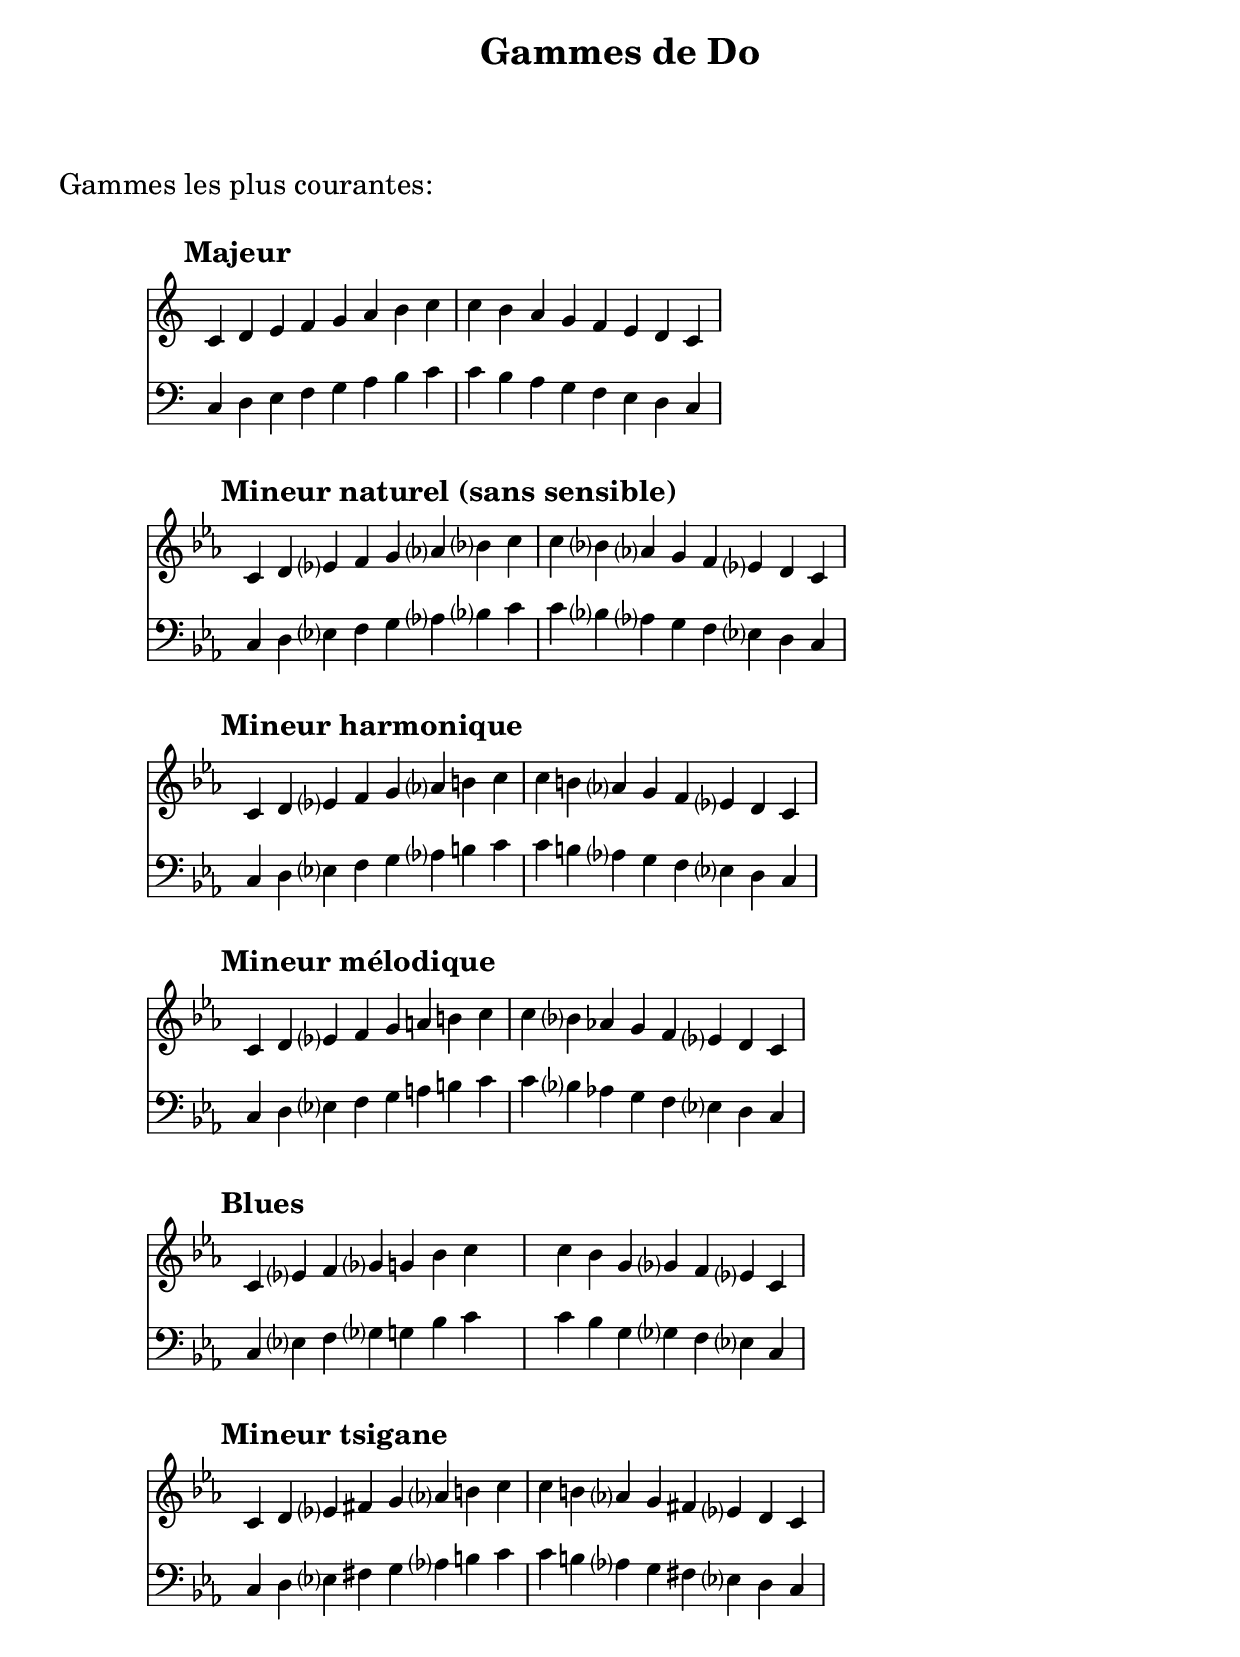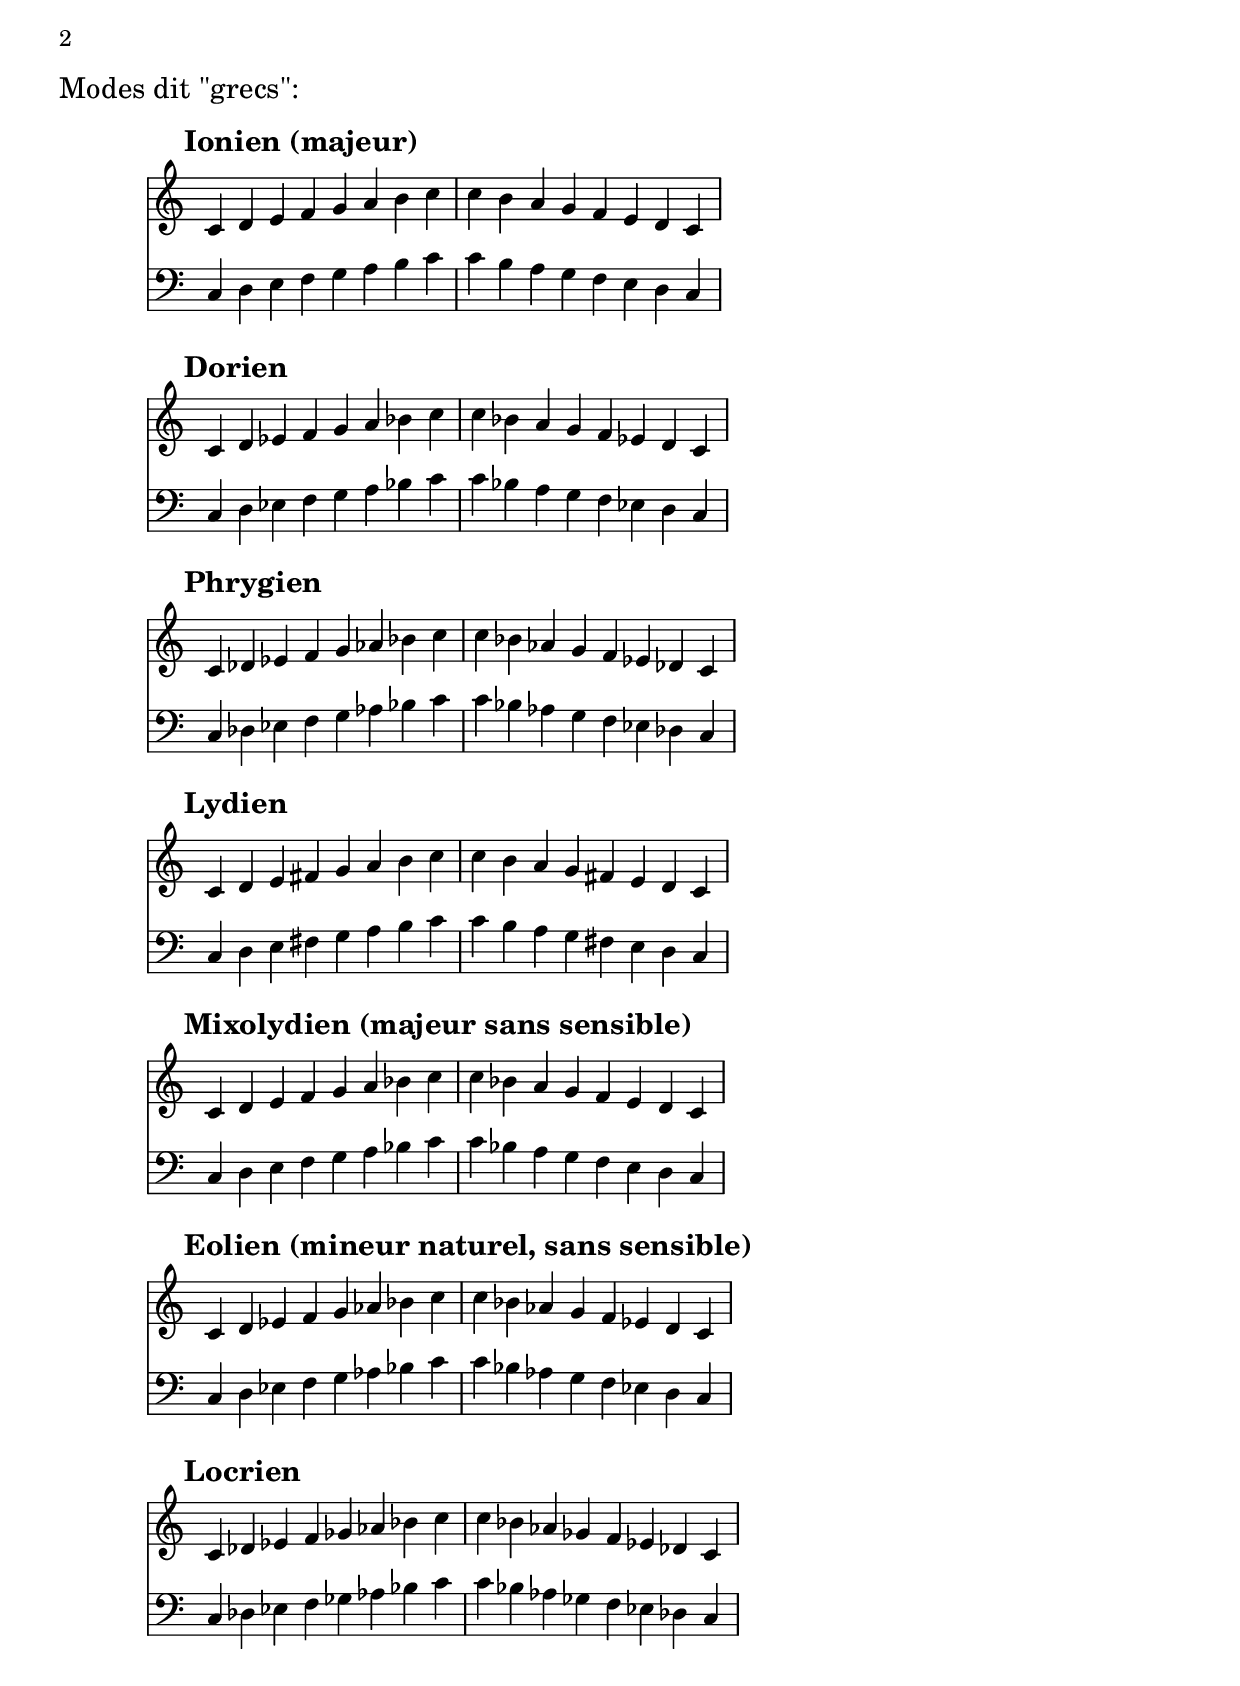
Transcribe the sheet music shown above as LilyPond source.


% -------------------------------------------------------------------------

\include "../CommonSettings.ly"


% -------------------------------------------------------------------------

\markup \vspace #2

\markup {\huge "Gammes les plus courantes:"}

\markup \vspace #1


% -------------------------------------------------------------------------
% Some usual scales
% -------------------------------------------------------------------------


cMajor = {
<<
  \new Staff {
    \clef treble
    \key c \major
    \myStaffAndTimeSettings
    \myTempoMark #2.0 #"Majeur"
    \transpose c c 
    \relative c' {
      \CMajorScale
    }
  }

  \new Staff {
    \clef bass
    \key c \major
    \myStaffAndTimeSettings
    \transpose c c 
    \relative c {
      \CMajorScale
    }
  }
>>
}


% -------------------------------------------------------------------------

cNaturalMinor = {
<<
  \new Staff {
    \clef treble
    \key c \minor
    \myStaffAndTimeSettings
    \myTempoMark #2.0 #"Mineur naturel (sans sensible)"
    \transpose c c 
    \relative c' {
      \CNaturalMinorScale
    }
  }

  \new Staff {
    \clef bass
    \key c \minor
    \myStaffAndTimeSettings
    \transpose c c 
    \relative c {
      \CNaturalMinorScale
    }
  }
>>
}


% -------------------------------------------------------------------------

cHarmonicMinor = {
<<
  \new Staff {
    \clef treble
    \key c \minor
    \myStaffAndTimeSettings
    \myTempoMark #2.0 #"Mineur harmonique"
    \transpose c c 
    \relative c' {
      \CHarmonicMinorScale
    }
  }

  \new Staff {
    \clef bass
    \key c \minor
    \myStaffAndTimeSettings
    \transpose c c 
    \relative c {
      \CHarmonicMinorScale
    }
  }
>>
}


% -------------------------------------------------------------------------

cMelodicMinor = {
<<
  \new Staff {
    \clef treble
    \key c \minor
    \myStaffAndTimeSettings
    \myTempoMark #2.0 #"Mineur mélodique"
    \transpose c c 
    \relative c' {
      \CMelodicMinorScale
    }
  }

  \new Staff {
    \clef bass
    \key c \minor
    \myStaffAndTimeSettings
    \transpose c c 
    \relative c {
      \CMelodicMinorScale
    }
  }
>>
}


% -------------------------------------------------------------------------

cDorianMinor = {
<<
  \new Staff {
    \clef treble
    \key c \minor
    \myStaffAndTimeSettings
    \myTempoMark #2.0 #"Mineur dorien"
    \transpose c c 
    \relative c' {
      \CDorianMinorScale
    }
  }

  \new Staff {
    \clef bass
    \key c \minor
    \myStaffAndTimeSettings
    \transpose c c 
    \relative c {
      \CDorianMinorScale
    }
  }
>>
}


% -------------------------------------------------------------------------

cPhrygianMinor = {
<<
  \new Staff {
    \clef treble
    \key c \minor
    \myStaffAndTimeSettings
    \myTempoMark #2.0 #"Mineur phrygien"
    \transpose c c 
    \relative c' {
      \CPhrygianMinorScale
    }
  }

  \new Staff {
    \clef bass
    \key c \minor
    \myStaffAndTimeSettings
    \transpose c c 
    \relative c {
      \CPhrygianMinorScale
    }
  }
>>
}


% -------------------------------------------------------------------------

cBlues = {
<<
  \new Staff {
    \clef treble
    \key c \minor
    \myStaffAndTimeSettings
    \myTempoMark #2.0 #"Blues"
    \transpose c c 
    \relative c' {
      \CBluesScale
    }
  }

  \new Staff {
    \clef bass
    \key c \minor
    \myStaffAndTimeSettings
    \myTempoMark #2.0 #"Blues"
    \transpose c c 
    \relative c {
      \CBluesScale
    }
  }
>>
}


% -------------------------------------------------------------------------

cGypsyMinor = {
<<
  \new Staff {
    \clef treble
    \key c \minor
    \myStaffAndTimeSettings
    \myTempoMark #2.0 #"Mineur tsigane"
    \transpose c c 
    \relative c' {
      \CGypsyScale
    }
  }

  \new Staff {
    \clef bass
    \key c \minor
    \myStaffAndTimeSettings
    \myTempoMark #2.0 #"Mineur tsigane"
    \transpose c c 
    \relative c {
      \CGypsyScale
    }
  }
>>
}


% -------------------------------------------------------------------------
% The so-called "greek" modes, built from the white keys of the piano
% -------------------------------------------------------------------------


cIonian = {
<<
  \new Staff {
    \clef treble
    \key c \major
    \myStaffAndTimeSettings
    \myTempoMark #2.0 #"Ionien (majeur)"
    \transpose c c 
    \relative c' {
      \CIonianScale
    }
  }

  \new Staff {
    \clef bass
    \key c \major
    \myStaffAndTimeSettings
    \transpose c c 
    \relative c {
      \CIonianScale
    }
  }
>>
}


cDorian = {
<<
  \new Staff {
    \clef treble
    \key c \major
    \myStaffAndTimeSettings
    \myTempoMark #2.0 #"Dorien"
    \transpose d c 
    \relative c' {
      \DDorianScale
    }
  }

  \new Staff {
    \clef bass
    \key c \major
    \myStaffAndTimeSettings
    \transpose d c 
    \relative c {
      \DDorianScale
    }
  }
>>
}


cPhrygian = {
<<
  \new Staff {
    \clef treble
    \key c \major
    \myStaffAndTimeSettings
    \myTempoMark #2.0 #"Phrygien"
    \transpose e c 
    \relative c' {
      \EPhrygianScale
    }
  }

  \new Staff {
    \clef bass
    \key c \major
    \myStaffAndTimeSettings
    \transpose e c 
    \relative c {
      \EPhrygianScale
    }
  }
>>
}


cLydian = {
<<
  \new Staff {
    \clef treble
    \key c \major
    \myStaffAndTimeSettings
    \myTempoMark #2.0 #"Lydien"
    \transpose f c 
    \relative c' {
      \FLydianScale
    }
  }

  \new Staff {
    \clef bass
    \key c \major
    \myStaffAndTimeSettings
    \transpose f c 
    \relative c {
      \FLydianScale
    }
  }
>>
}


cMixolydian = {
<<
  \new Staff {
    \clef treble
    \key c \major
    \myStaffAndTimeSettings
    \myTempoMark #2.0 #"Mixolydien (majeur sans sensible)"
    \transpose g, c 
    \relative c' {
      \GMixolydianScale
    }
  }

  \new Staff {
    \clef bass
    \key c \major
    \myStaffAndTimeSettings
    \transpose g, c 
    \relative c {
      \GMixolydianScale
    }
  }
>>
}


cEolian = {
<<
  \new Staff {
    \clef treble
    \key c \major
    \myStaffAndTimeSettings
    \myTempoMark #2.0 #"Eolien (mineur naturel, sans sensible)"
    \transpose a, c 
    \relative c' {
      \AEolianScale
    }
  }

  \new Staff {
    \clef bass
    \key c \major
    \myStaffAndTimeSettings
    \transpose a, c 
    \relative c {
      \AEolianScale
    }
  }
>>
}


cLocrian = {
<<
  \new Staff {
    \clef treble
    \key c \major
    \myStaffAndTimeSettings
    \myTempoMark #2.0 #"Locrien"
    \transpose b, c 
    \relative c' {
      \BLocrianScale
    }
  }

  \new Staff {
    \clef bass
    \key c \major
    \myStaffAndTimeSettings
    \transpose b, c 
    \relative c {
      \BLocrianScale
    }
  }
>>
}


% -------------------------------------------------------------------------

\header{
  title = "Gammes de Do"
  subtitle = " "
}


% -------------------------------------------------------------------------

\score {
  \cMajor
}

\score {
  \cNaturalMinor
}

\score {
  \cHarmonicMinor
}

\score {
  \cMelodicMinor
}

\score {
  \cBlues
}

\score {
  \cGypsyMinor
}


% -------------------------------------------------------------------------

\markup \vspace #2

\pageBreak

\markup \vspace #0.5

\markup {\huge "Modes dit \"grecs\":"}

\markup \vspace #0.5


% -------------------------------------------------------------------------

\score {
  \cIonian
}

\score {
  \cDorian
}

\score {
  \cPhrygian
}

\score {
  \cLydian
}

\score {
  \cMixolydian
}

\score {
  \cEolian
}

\score {
  \cLocrian
}


% -------------------------------------------------------------------------


\markup \vspace #1
\markup {J. Menu - Crissier, le 18/08/2013}
